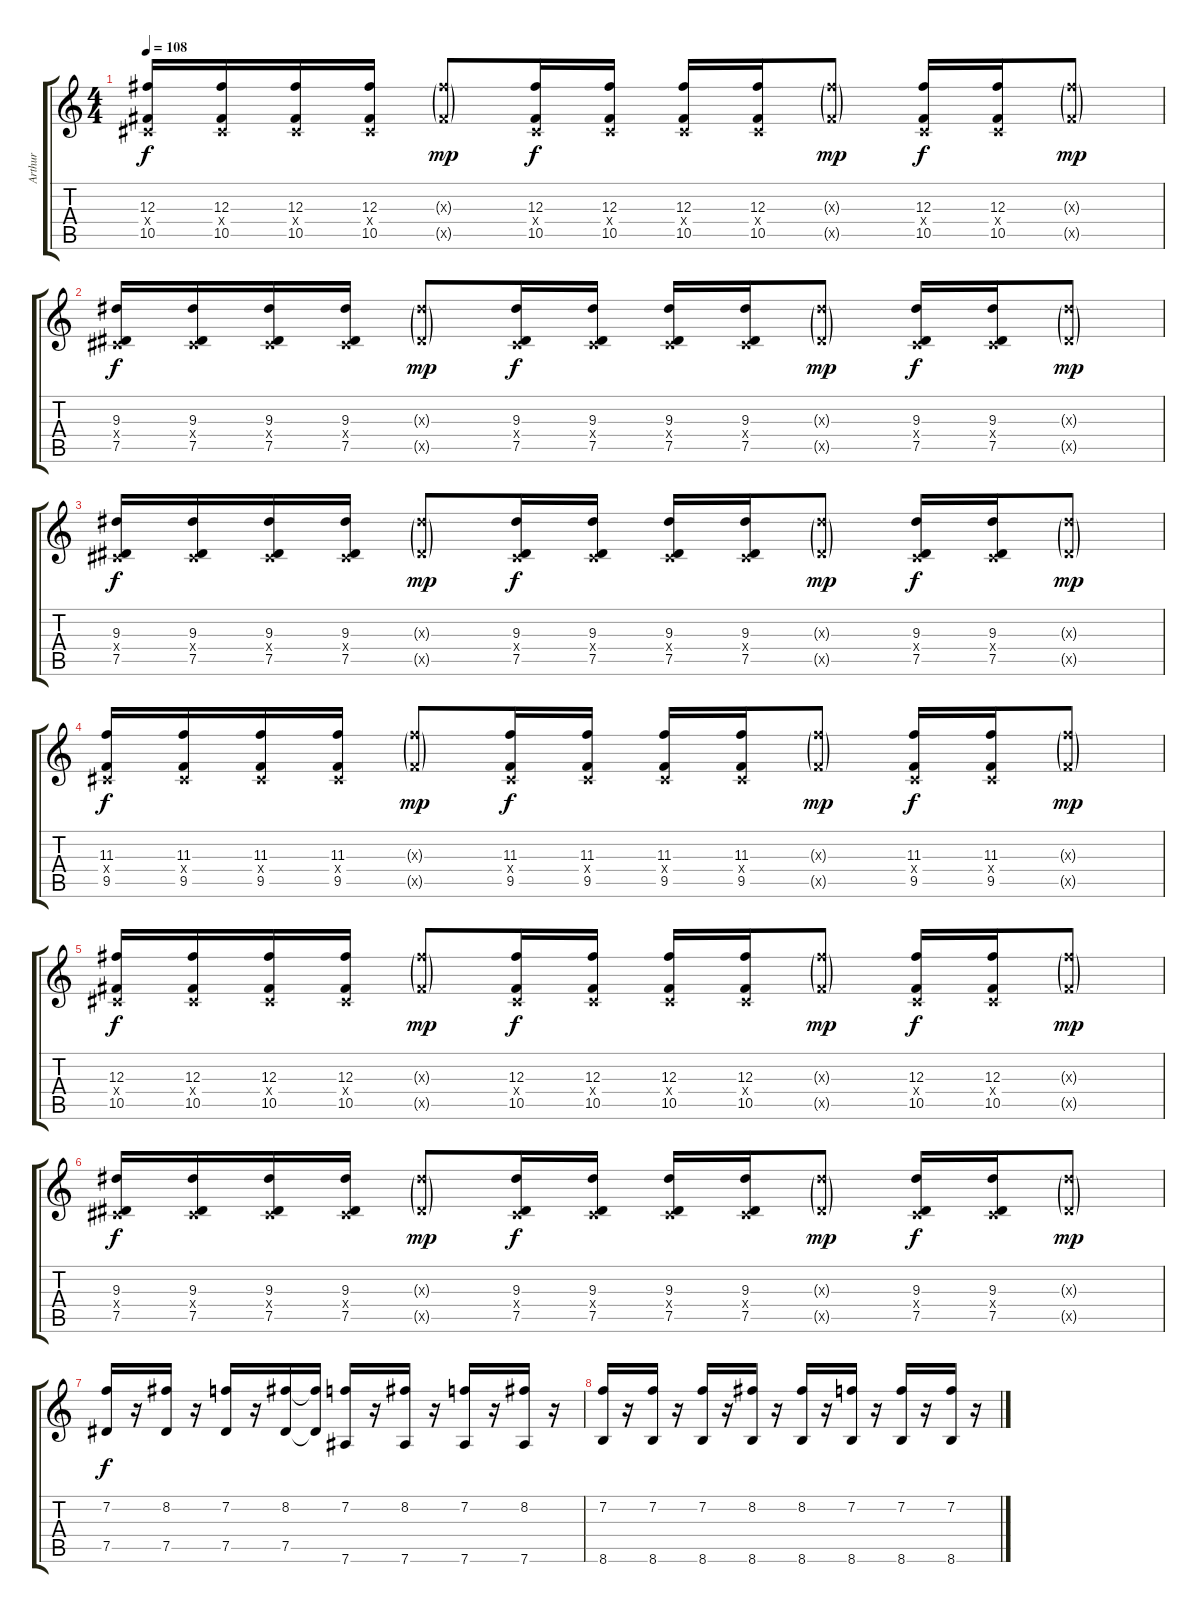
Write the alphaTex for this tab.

\track ("Arthur" "Arthur") {instrument electricguitarjazz}
\staff {score tabs}
\tuning (Eb4 Bb3 Gb3 Db3 Ab2 Eb2) {hide}
\ts (4 4)
\tempo 108
\clef g2
\ks c
(12.3 0.4{x} 10.5).16{dy f} (12.3 0.4{x} 10.5).16 (12.3 0.4{x} 10.5).16 (12.3 0.4{x} 10.5).16 (12.3{g x} 10.5{g x}).8{dy mp} (12.3 0.4{x} 10.5).16{dy f} (12.3 0.4{x} 10.5).16 (12.3 0.4{x} 10.5).16 (12.3 0.4{x} 10.5).16 (12.3{g x} 10.5{g x}).8{dy mp} (12.3 0.4{x} 10.5).16{dy f} (12.3 0.4{x} 10.5).16 (12.3{g x} 10.5{g x}).8{dy mp} |
(9.3 0.4{x} 7.5).16{dy f} (9.3 0.4{x} 7.5).16 (9.3 0.4{x} 7.5).16 (9.3 0.4{x} 7.5).16 (9.3{g x} 7.5{g x}).8{dy mp} (9.3 0.4{x} 7.5).16{dy f} (9.3 0.4{x} 7.5).16 (9.3 0.4{x} 7.5).16 (9.3 0.4{x} 7.5).16 (9.3{g x} 7.5{g x}).8{dy mp} (9.3 0.4{x} 7.5).16{dy f} (9.3 0.4{x} 7.5).16 (9.3{g x} 7.5{g x}).8{dy mp} |
(9.3 0.4{x} 7.5).16{dy f} (9.3 0.4{x} 7.5).16 (9.3 0.4{x} 7.5).16 (9.3 0.4{x} 7.5).16 (9.3{g x} 7.5{g x}).8{dy mp} (9.3 0.4{x} 7.5).16{dy f} (9.3 0.4{x} 7.5).16 (9.3 0.4{x} 7.5).16 (9.3 0.4{x} 7.5).16 (9.3{g x} 7.5{g x}).8{dy mp} (9.3 0.4{x} 7.5).16{dy f} (9.3 0.4{x} 7.5).16 (9.3{g x} 7.5{g x}).8{dy mp} |
(11.3 0.4{x} 9.5).16{dy f} (11.3 0.4{x} 9.5).16 (11.3 0.4{x} 9.5).16 (11.3 0.4{x} 9.5).16 (11.3{g x} 9.5{g x}).8{dy mp} (11.3 0.4{x} 9.5).16{dy f} (11.3 0.4{x} 9.5).16 (11.3 0.4{x} 9.5).16 (11.3 0.4{x} 9.5).16 (11.3{g x} 9.5{g x}).8{dy mp} (11.3 0.4{x} 9.5).16{dy f} (11.3 0.4{x} 9.5).16 (11.3{g x} 9.5{g x}).8{dy mp} |
(12.3 0.4{x} 10.5).16{dy f} (12.3 0.4{x} 10.5).16 (12.3 0.4{x} 10.5).16 (12.3 0.4{x} 10.5).16 (12.3{g x} 10.5{g x}).8{dy mp} (12.3 0.4{x} 10.5).16{dy f} (12.3 0.4{x} 10.5).16 (12.3 0.4{x} 10.5).16 (12.3 0.4{x} 10.5).16 (12.3{g x} 10.5{g x}).8{dy mp} (12.3 0.4{x} 10.5).16{dy f} (12.3 0.4{x} 10.5).16 (12.3{g x} 10.5{g x}).8{dy mp} |
(9.3 0.4{x} 7.5).16{dy f} (9.3 0.4{x} 7.5).16 (9.3 0.4{x} 7.5).16 (9.3 0.4{x} 7.5).16 (9.3{g x} 7.5{g x}).8{dy mp} (9.3 0.4{x} 7.5).16{dy f} (9.3 0.4{x} 7.5).16 (9.3 0.4{x} 7.5).16 (9.3 0.4{x} 7.5).16 (9.3{g x} 7.5{g x}).8{dy mp} (9.3 0.4{x} 7.5).16{dy f} (9.3 0.4{x} 7.5).16 (9.3{g x} 7.5{g x}).8{dy mp} |
(7.2 7.5).16{dy f instrument electricguitarjazz} r.16 (8.2 7.5).16 r.16 (7.2 7.5).16 r.16 (8.2 7.5).16 (8.2{t} 7.5{t}).16 (7.2 7.6).16 r.16 (8.2 7.6).16 r.16 (7.2 7.6).16 r.16 (8.2 7.6).16 r.16 |
(7.2 8.6).16 r.16 (7.2 8.6).16 r.16 (7.2 8.6).16 r.16 (8.2 8.6).16 r.16 (8.2 8.6).16 r.16 (7.2 8.6).16 r.16 (7.2 8.6).16 r.16 (7.2 8.6).16 r.16
